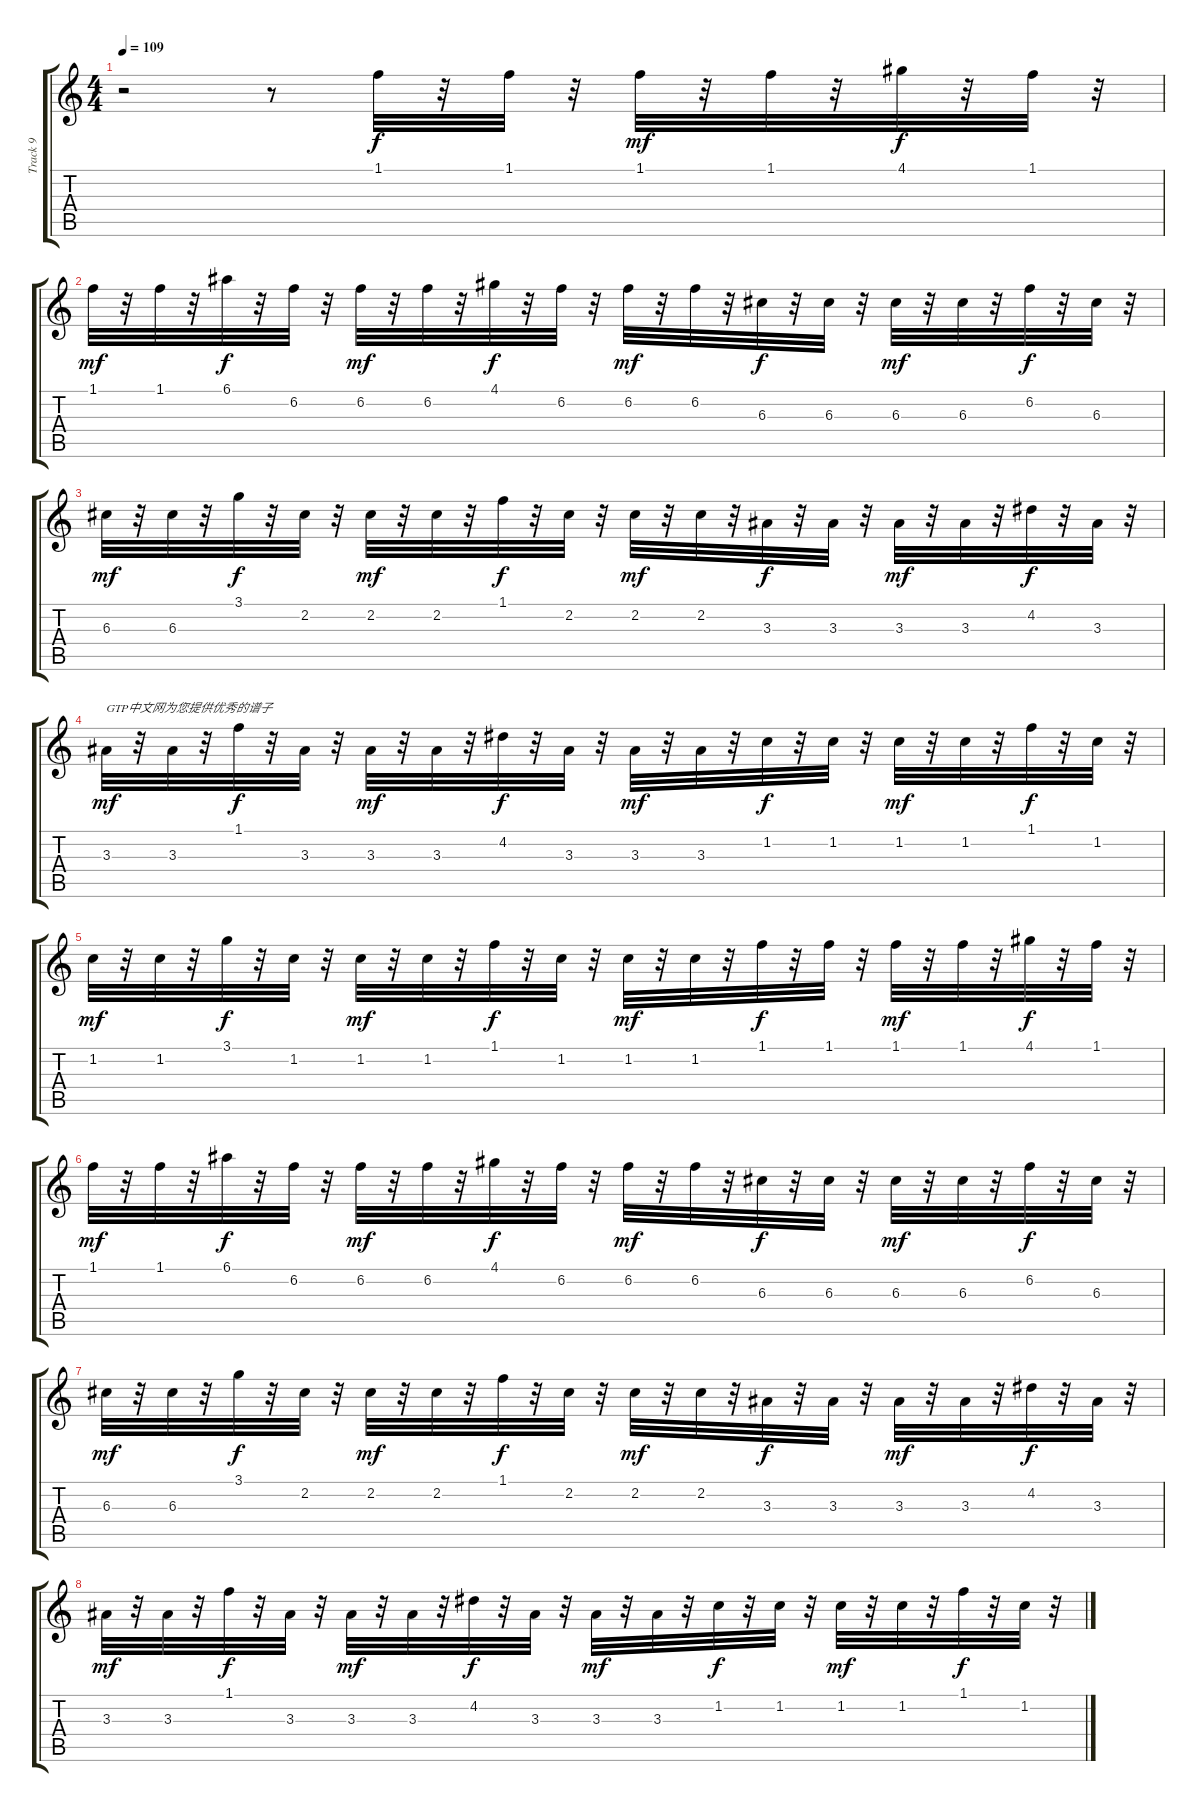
\track ("Track 9" "Track 9") {instrument electricguitarjazz}
\staff {score tabs}
\tuning (E4 B3 G3 D3 A2 E2) {hide}
\ts (4 4)
\tempo 109
\clef g2
\ks c
r.2{dy f instrument electricguitarjazz} r.8 1.1.32 r.32 1.1.32 r.32 1.1.32{dy mf} r.32 1.1.32 r.32 4.1.32{dy f} r.32 1.1.32 r.32 |
1.1.32{dy mf} r.32 1.1.32 r.32 6.1.32{dy f} r.32 6.2.32 r.32 6.2.32{dy mf} r.32 6.2.32 r.32 4.1.32{dy f} r.32 6.2.32 r.32 6.2.32{dy mf} r.32 6.2.32 r.32 6.3.32{dy f} r.32 6.3.32 r.32 6.3.32{dy mf} r.32 6.3.32 r.32 6.2.32{dy f} r.32 6.3.32 r.32 |
6.3.32{dy mf} r.32 6.3.32 r.32 3.1.32{dy f} r.32 2.2.32 r.32 2.2.32{dy mf} r.32 2.2.32 r.32 1.1.32{dy f} r.32 2.2.32 r.32 2.2.32{dy mf} r.32 2.2.32 r.32 3.3.32{dy f} r.32 3.3.32 r.32 3.3.32{dy mf} r.32 3.3.32 r.32 4.2.32{dy f} r.32 3.3.32 r.32 |
3.3.32{txt "GTP中文网为您提供优秀的谱子" dy mf} r.32 3.3.32 r.32 1.1.32{dy f} r.32 3.3.32 r.32 3.3.32{dy mf} r.32 3.3.32 r.32 4.2.32{dy f} r.32 3.3.32 r.32 3.3.32{dy mf} r.32 3.3.32 r.32 1.2.32{dy f} r.32 1.2.32 r.32 1.2.32{dy mf} r.32 1.2.32 r.32 1.1.32{dy f} r.32 1.2.32 r.32 |
1.2.32{dy mf} r.32 1.2.32 r.32 3.1.32{dy f} r.32 1.2.32 r.32 1.2.32{dy mf} r.32 1.2.32 r.32 1.1.32{dy f} r.32 1.2.32 r.32 1.2.32{dy mf} r.32 1.2.32 r.32 1.1.32{dy f} r.32 1.1.32 r.32 1.1.32{dy mf} r.32 1.1.32 r.32 4.1.32{dy f} r.32 1.1.32 r.32 |
1.1.32{dy mf} r.32 1.1.32 r.32 6.1.32{dy f} r.32 6.2.32 r.32 6.2.32{dy mf} r.32 6.2.32 r.32 4.1.32{dy f} r.32 6.2.32 r.32 6.2.32{dy mf} r.32 6.2.32 r.32 6.3.32{dy f} r.32 6.3.32 r.32 6.3.32{dy mf} r.32 6.3.32 r.32 6.2.32{dy f} r.32 6.3.32 r.32 |
6.3.32{dy mf} r.32 6.3.32 r.32 3.1.32{dy f} r.32 2.2.32 r.32 2.2.32{dy mf} r.32 2.2.32 r.32 1.1.32{dy f} r.32 2.2.32 r.32 2.2.32{dy mf} r.32 2.2.32 r.32 3.3.32{dy f} r.32 3.3.32 r.32 3.3.32{dy mf} r.32 3.3.32 r.32 4.2.32{dy f} r.32 3.3.32 r.32 |
3.3.32{dy mf} r.32 3.3.32 r.32 1.1.32{dy f} r.32 3.3.32 r.32 3.3.32{dy mf} r.32 3.3.32 r.32 4.2.32{dy f} r.32 3.3.32 r.32 3.3.32{dy mf} r.32 3.3.32 r.32 1.2.32{dy f} r.32 1.2.32 r.32 1.2.32{dy mf} r.32 1.2.32 r.32 1.1.32{dy f} r.32 1.2.32 r.32
